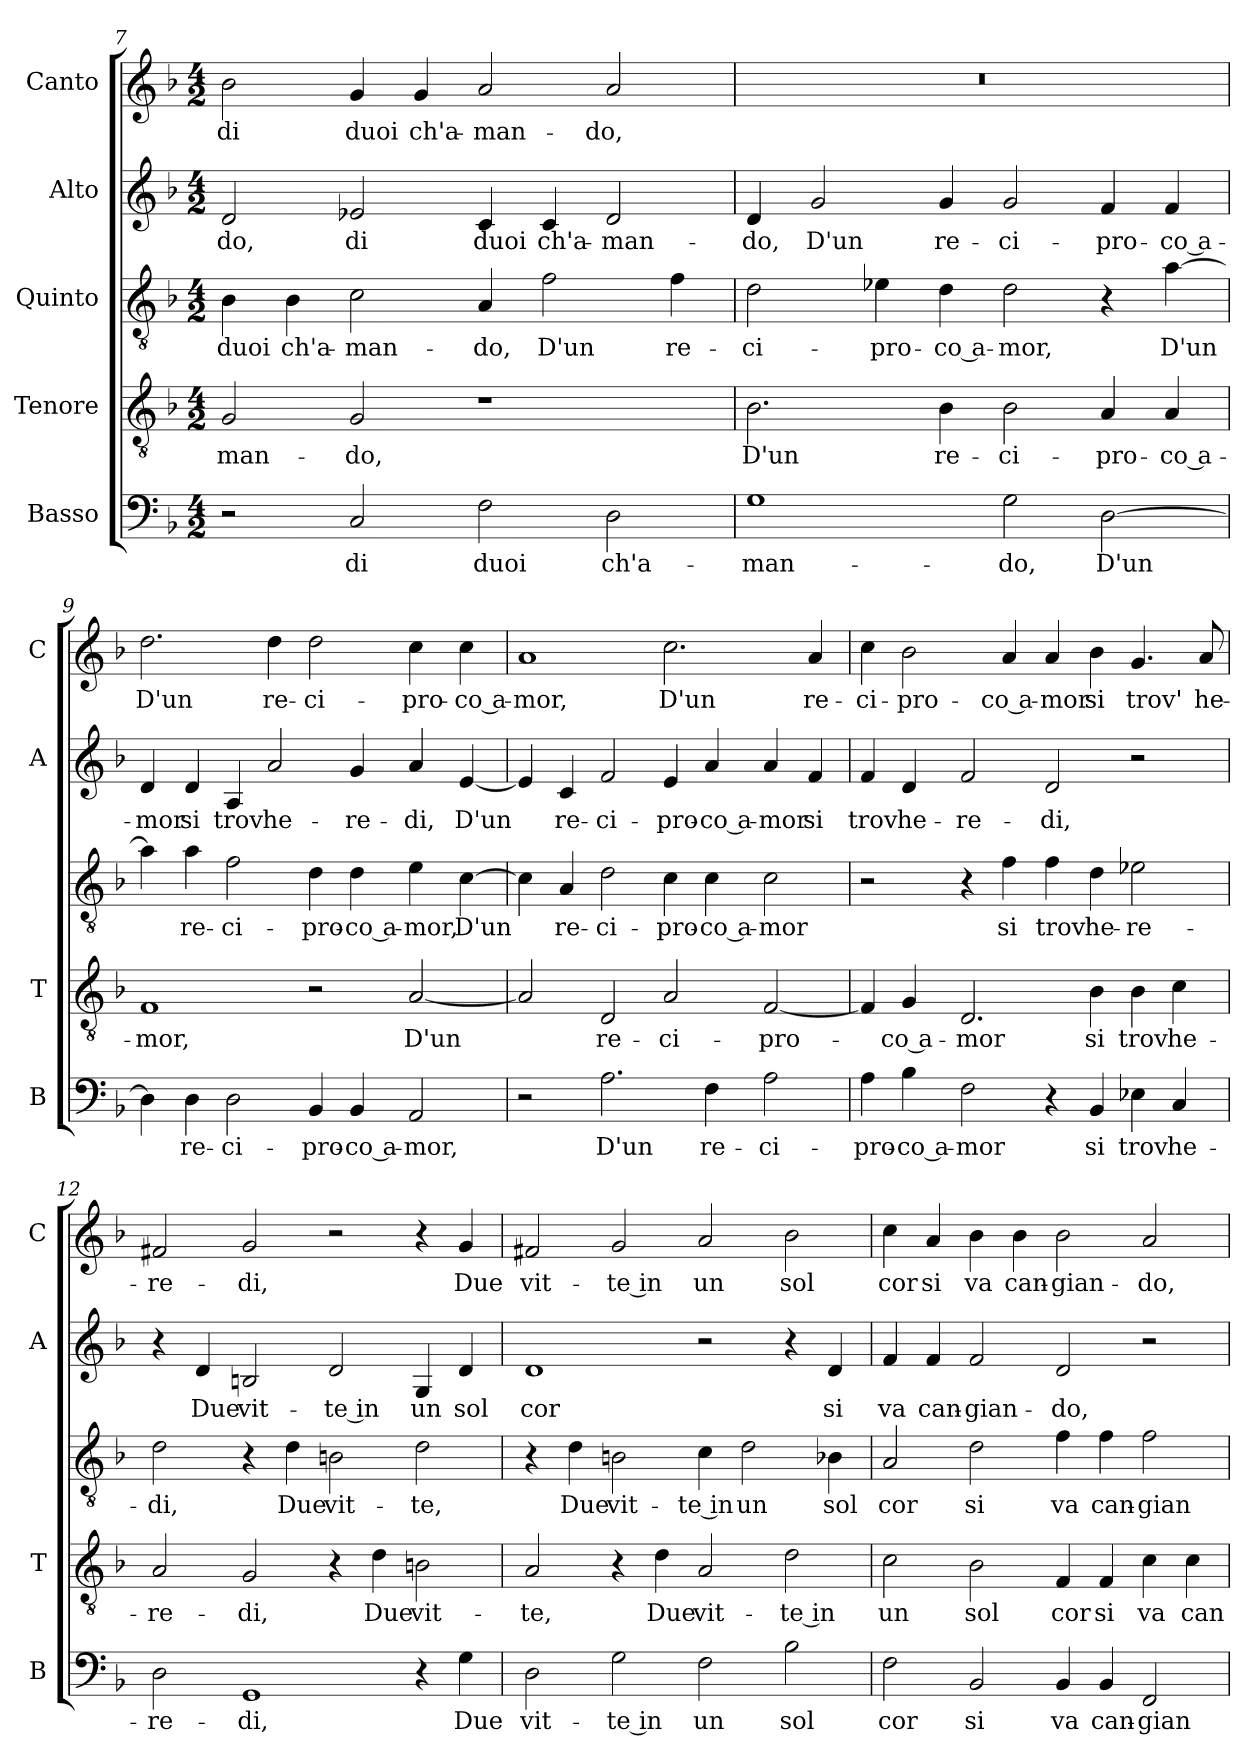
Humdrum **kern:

**kern	**text	**kern	**text	**kern	**text	**kern	**text	**kern	**text
*part5	*part5	*part4	*part4	*part3	*part3	*part2	*part2	*part1	*part1
*staff5	*staff5	*staff4	*staff4	*staff3	*staff3	*staff2	*staff2	*staff1	*staff1
*I"Basso	*	*I"Tenore	*	*I"Quinto	*	*I"Alto	*	*I"Canto	*
*I'B	*	*I'T	*	*	*	*I'A	*	*I'C	*
*clefF4	*	*clefGv2	*	*clefGv2	*	*clefG2	*	*clefG2	*
*k[b-]	*	*k[b-]	*	*k[b-]	*	*k[b-]	*	*k[b-]	*
*F:	*	*F:	*	*F:	*	*F:	*	*F:	*
*M4/2	*	*M4/2	*	*M4/2	*	*M4/2	*	*M4/2	*
=7	=7	=7	=7	=7	=7	=7	=7	=7	=7
!	!	!	!LO:LY:b	!	!LO:LY:b	!	!LO:LY:b	!	!LO:LY:b
2r	.	2G/	-man-	4B-\	duoi	2d/	-do,	2b-\	di
!	!	!	!	!	!LO:LY:b	!	!	!	!
.	.	.	.	4B-\	ch'a-	.	.	.	.
!	!LO:LY:b	!	!LO:LY:b	!	!LO:LY:b	!	!LO:LY:b	!	!LO:LY:b
2C/	di	2G/	-do,	2c\	-man-	2e-X/	di	4g/	duoi
!	!	!	!	!	!	!	!	!	!LO:LY:b
.	.	.	.	.	.	.	.	4g/	ch'a-
!	!LO:LY:b	!	!	!	!LO:LY:b	!	!LO:LY:b	!	!LO:LY:b
2F\	duoi	1r	.	4A/	-do,	4c/	duoi	2a/	-man-
!	!	!	!	!	!LO:LY:b	!	!LO:LY:b	!	!
.	.	.	.	2f\	D'un	4c/	ch'a-	.	.
!	!LO:LY:b	!	!	!	!	!	!LO:LY:b	!	!LO:LY:b
2D\	ch'a-	.	.	.	.	2d/	-man-	2a/	-do,
!	!	!	!	!	!LO:LY:b	!	!	!	!
.	.	.	.	4f\	re-	.	.	.	.
!!LO:LB:g=z
=8	=8	=8	=8	=8	=8	=8	=8	=8	=8
!	!LO:LY:b	!	!LO:LY:b	!	!LO:LY:b	!	!LO:LY:b	!	!
1G	-man-	2.B-\	D'un	2d\	-ci-	4d/	-do,	0r	.
!	!	!	!	!	!	!	!LO:LY:b	!	!
.	.	.	.	.	.	2g/	D'un	.	.
!	!	!	!	!	!LO:LY:b	!	!	!	!
.	.	.	.	4e-X\	-pro-	.	.	.	.
!	!	!	!LO:LY:b	!	!LO:LY:b	!	!LO:LY:b	!	!
.	.	4B-\	re-	4d\	-co a-	4g/	re-	.	.
!	!LO:LY:b	!	!LO:LY:b	!	!LO:LY:b	!	!LO:LY:b	!	!
2G\	-do,	2B-\	-ci-	2d\	-mor,	2g/	-ci-	.	.
!	!LO:LY:b	!	!LO:LY:b	!	!	!	!LO:LY:b	!	!
[2D\	D'un	4A/	-pro-	4r	.	4f/	-pro-	.	.
!	!	!	!LO:LY:b	!	!LO:LY:b	!	!LO:LY:b	!	!
.	.	4A/	-co a-	[4a\	D'un	4f/	-co a-	.	.
=9	=9	=9	=9	=9	=9	=9	=9	=9	=9
!	!	!	!LO:LY:b	!	!	!	!LO:LY:b	!	!LO:LY:b
4D\]	.	1F	-mor,	4a\]	.	4d/	-mor	2.dd\	D'un
!	!LO:LY:b	!	!	!	!LO:LY:b	!	!LO:LY:b	!	!
4D\	re-	.	.	4a\	re-	4d/	si	.	.
!	!LO:LY:b	!	!	!	!LO:LY:b	!	!LO:LY:b	!	!
2D\	-ci-	.	.	2f\	-ci-	4A/	trov'	.	.
!	!	!	!	!	!	!	!LO:LY:b	!	!LO:LY:b
.	.	.	.	.	.	2a/	he-	4dd\	re-
!	!LO:LY:b	!	!	!	!LO:LY:b	!	!	!	!LO:LY:b
4BB-/	-pro-	2r	.	4d\	-pro-	.	.	2dd\	-ci-
!	!LO:LY:b	!	!	!	!LO:LY:b	!	!LO:LY:b	!	!
4BB-/	-co a-	.	.	4d\	-co a-	4g/	-re-	.	.
!	!LO:LY:b	!	!LO:LY:b	!	!LO:LY:b	!	!LO:LY:b	!	!LO:LY:b
2AA/	-mor,	[2A/	D'un	4e\	-mor,	4a/	-di,	4cc\	-pro-
!	!	!	!	!	!LO:LY:b	!	!LO:LY:b	!	!LO:LY:b
.	.	.	.	[4c\	D'un	[4e/	D'un	4cc\	-co a-
=10	=10	=10	=10	=10	=10	=10	=10	=10	=10
!	!	!	!	!	!	!	!	!	!LO:LY:b
2r	.	2A/]	.	4c\]	.	4e/]	.	1a	-mor,
!	!	!	!	!	!LO:LY:b	!	!LO:LY:b	!	!
.	.	.	.	4A/	re-	4c/	re-	.	.
!	!LO:LY:b	!	!LO:LY:b	!	!LO:LY:b	!	!LO:LY:b	!	!
2.A\	D'un	2D/	re-	2d\	-ci-	2f/	-ci-	.	.
!	!	!	!LO:LY:b	!	!LO:LY:b	!	!LO:LY:b	!	!LO:LY:b
.	.	2A/	-ci-	4c\	-pro-	4e/	-pro-	2.cc\	D'un
!	!LO:LY:b	!	!	!	!LO:LY:b	!	!LO:LY:b	!	!
4F\	re-	.	.	4c\	-co a-	4a/	-co a-	.	.
!	!LO:LY:b	!	!LO:LY:b	!	!LO:LY:b	!	!LO:LY:b	!	!
2A\	-ci-	[2F/	-pro-	2c\	-mor	4a/	-mor	.	.
!	!	!	!	!	!	!	!LO:LY:b	!	!LO:LY:b
.	.	.	.	.	.	4f/	si	4a/	re-
!!LO:PB:g=z
=11	=11	=11	=11	=11	=11	=11	=11	=11	=11
!	!LO:LY:b	!	!	!	!	!	!LO:LY:b	!	!LO:LY:b
4A\	-pro-	4F/]	.	2r	.	4f/	trov'	4cc\	-ci-
!	!LO:LY:b	!	!LO:LY:b	!	!	!	!LO:LY:b	!	!LO:LY:b
4B-\	-co a-	4G/	-co a-	.	.	4d/	he-	2b-\	-pro-
!	!LO:LY:b	!	!LO:LY:b	!	!	!	!LO:LY:b	!	!
2F\	-mor	2.D/	-mor	4r	.	2f/	-re-	.	.
!	!	!	!	!	!LO:LY:b	!	!	!	!LO:LY:b
.	.	.	.	4f\	si	.	.	4a/	-co a-
!	!	!	!	!	!LO:LY:b	!	!LO:LY:b	!	!LO:LY:b
4r	.	.	.	4f\	trov'	2d/	-di,	4a/	-mor
!	!LO:LY:b	!	!LO:LY:b	!	!LO:LY:b	!	!	!	!LO:LY:b
4BB-/	si	4B-\	si	4d\	he-	.	.	4b-\	si
!	!LO:LY:b	!	!LO:LY:b	!	!LO:LY:b	!	!	!	!LO:LY:b
4E-X\	trov'	4B-\	trov'	2e-X\	-re-	2r	.	4.g/	trov'
!	!LO:LY:b	!	!LO:LY:b	!	!	!	!	!	!
4C/	he-	4c\	he-	.	.	.	.	.	.
!	!	!	!	!	!	!	!	!	!LO:LY:b
.	.	.	.	.	.	.	.	8a/	he-
=12	=12	=12	=12	=12	=12	=12	=12	=12	=12
!	!LO:LY:b	!	!LO:LY:b	!	!LO:LY:b	!	!	!	!LO:LY:b
2D\	-re-	2A/	-re-	2d\	-di,	4r	.	2f#X/	-re-
!	!	!	!	!	!	!	!LO:LY:b	!	!
.	.	.	.	.	.	4d/	Due	.	.
!	!LO:LY:b	!	!LO:LY:b	!	!	!	!LO:LY:b	!	!LO:LY:b
1GG	-di,	2G/	-di,	4r	.	2Bn/	vit-	2g/	-di,
!	!	!	!	!	!LO:LY:b	!	!	!	!
.	.	.	.	4d\	Due	.	.	.	.
!	!	!	!	!	!LO:LY:b	!	!LO:LY:b	!	!
.	.	4r	.	2Bn\	vit-	2d/	-te in	2r	.
!	!	!	!LO:LY:b	!	!	!	!	!	!
.	.	4d\	Due	.	.	.	.	.	.
!	!	!	!LO:LY:b	!	!LO:LY:b	!	!LO:LY:b	!	!
4r	.	2Bn\	vit-	2d\	-te,	4G/	un	4r	.
!	!LO:LY:b	!	!	!	!	!	!LO:LY:b	!	!LO:LY:b
4G\	Due	.	.	.	.	4d/	sol	4g/	Due
=13	=13	=13	=13	=13	=13	=13	=13	=13	=13
!	!LO:LY:b	!	!LO:LY:b	!	!	!	!LO:LY:b	!	!LO:LY:b
2D\	vit-	2A/	-te,	4r	.	1d	cor	2f#X/	vit-
!	!	!	!	!	!LO:LY:b	!	!	!	!
.	.	.	.	4d\	Due	.	.	.	.
!	!LO:LY:b	!	!	!	!LO:LY:b	!	!	!	!LO:LY:b
2G\	-te in	4r	.	2Bn\	vit-	.	.	2g/	-te in
!	!	!	!LO:LY:b	!	!	!	!	!	!
.	.	4d\	Due	.	.	.	.	.	.
!	!LO:LY:b	!	!LO:LY:b	!	!LO:LY:b	!	!	!	!LO:LY:b
2F\	un	2A/	vit-	4c\	-te in	2r	.	2a/	un
!	!	!	!	!	!LO:LY:b	!	!	!	!
.	.	.	.	2d\	un	.	.	.	.
!	!LO:LY:b	!	!LO:LY:b	!	!	!	!	!	!LO:LY:b
2B-\	sol	2d\	-te in	.	.	4r	.	2b-\	sol
!	!	!	!	!	!LO:LY:b	!	!LO:LY:b	!	!
.	.	.	.	4B-X\	sol	4d/	si	.	.
!!LO:LB:g=z
=14	=14	=14	=14	=14	=14	=14	=14	=14	=14
!	!LO:LY:b	!	!LO:LY:b	!	!LO:LY:b	!	!LO:LY:b	!	!LO:LY:b
2F\	cor	2c\	un	2A/	cor	4f/	va	4cc\	cor
!	!	!	!	!	!	!	!LO:LY:b	!	!LO:LY:b
.	.	.	.	.	.	4f/	can-	4a/	si
!	!LO:LY:b	!	!LO:LY:b	!	!LO:LY:b	!	!LO:LY:b	!	!LO:LY:b
2BB-/	si	2B-\	sol	2d\	si	2f/	-gian-	4b-\	va
!	!	!	!	!	!	!	!	!	!LO:LY:b
.	.	.	.	.	.	.	.	4b-\	can-
!	!LO:LY:b	!	!LO:LY:b	!	!LO:LY:b	!	!LO:LY:b	!	!LO:LY:b
4BB-/	va	4F/	cor	4f\	va	2d/	-do,	2b-\	-gian-
!	!LO:LY:b	!	!LO:LY:b	!	!LO:LY:b	!	!	!	!
4BB-/	can-	4F/	si	4f\	can-	.	.	.	.
!	!LO:LY:b	!	!LO:LY:b	!	!LO:LY:b	!	!	!	!LO:LY:b
2FF/	-gian-	4c\	va	2f\	-gian-	2r	.	2a/	-do,
!	!	!	!LO:LY:b	!	!	!	!	!	!
.	.	4c\	can-	.	.	.	.	.	.
=	=	=	=	=	=	=	=	=	=
*-	*-	*-	*-	*-	*-	*-	*-	*-	*-
